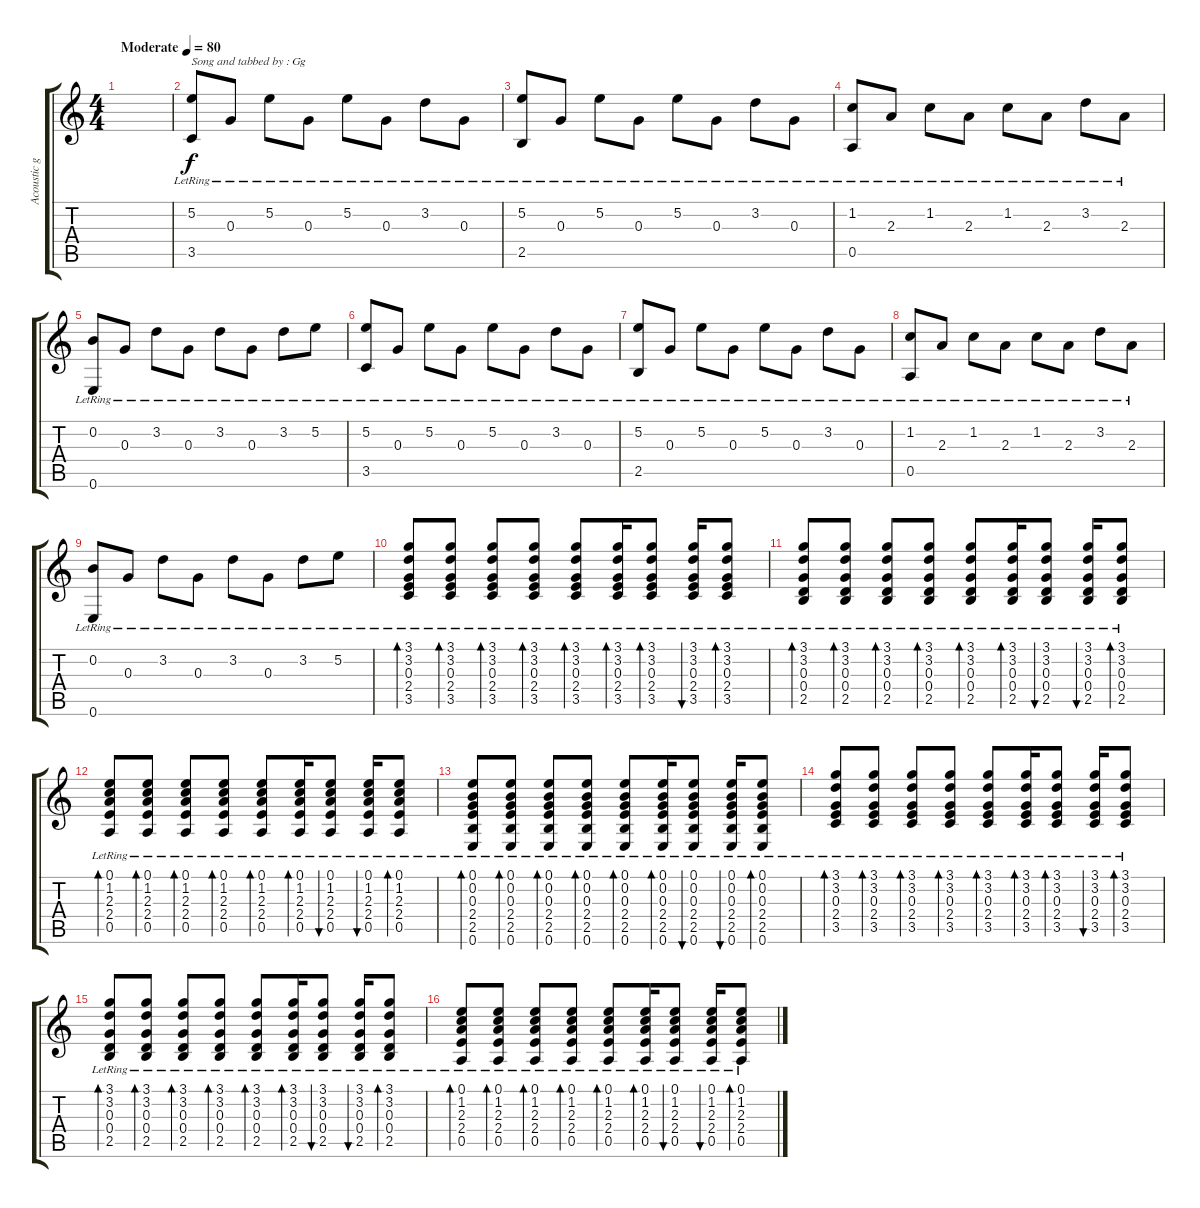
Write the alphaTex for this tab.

\track ("Acoustic guitar 2" "Acoustic g") {instrument acousticguitarsteel}
\staff {score tabs}
\tuning (E4 B3 G3 D3 A2 E2) {hide}
\ts (4 4)
\tempo (80 "Moderate")
\clef g2
\ks c
|
(5.2{lr} 3.5{lr}).8{txt "Song and tabbed by : Gg" volume 14} 0.3{lr}.8 5.2{lr}.8 0.3{lr}.8 5.2{lr}.8 0.3{lr}.8 3.2{lr}.8 0.3{lr}.8 |
(5.2{lr} 2.5).8 0.3{lr}.8 5.2{lr}.8 0.3{lr}.8{txt ""} 5.2{lr}.8 0.3{lr}.8 3.2{lr}.8 0.3{lr}.8 |
(1.2{lr} 0.5{lr}).8 2.3{lr}.8 1.2{lr}.8 2.3{lr}.8 1.2{lr}.8 2.3{lr}.8 3.2{lr}.8 2.3{lr}.8 |
(0.2 0.6{lr}).8 0.3{lr}.8 3.2{lr}.8 0.3{lr}.8 3.2{lr}.8 0.3{lr}.8 3.2{lr}.8 5.2{lr}.8 |
(5.2{lr} 3.5{lr}).8 0.3{lr}.8 5.2{lr}.8 0.3{lr}.8 5.2{lr}.8 0.3{lr}.8 3.2{lr}.8 0.3{lr}.8 |
(5.2{lr} 2.5).8 0.3{lr}.8 5.2{lr}.8 0.3{lr}.8 5.2{lr}.8 0.3{lr}.8 3.2{lr}.8 0.3{lr}.8 |
(1.2{lr} 0.5{lr}).8 2.3{lr}.8 1.2{lr}.8 2.3{lr}.8 1.2{lr}.8 2.3{lr}.8 3.2{lr}.8 2.3{lr}.8 |
(0.2 0.6{lr}).8 0.3{lr}.8 3.2{lr}.8 0.3{lr}.8 3.2{lr}.8 0.3{lr}.8 3.2{lr}.8 5.2{lr}.8 |
(3.1{lr} 3.2{lr} 0.3{lr} 2.4{lr} 3.5{lr}).8{bd 60 volume 12 balance 6} (3.1{lr} 3.2{lr} 0.3{lr} 2.4{lr} 3.5{lr}).8{bd 60} (3.1{lr} 3.2{lr} 0.3{lr} 2.4{lr} 3.5{lr}).8{bd 60} (3.1{lr} 3.2{lr} 0.3{lr} 2.4{lr} 3.5{lr}).8{bd 60} (3.1{lr} 3.2{lr} 0.3{lr} 2.4{lr} 3.5{lr}).8{bd 60} (3.1{lr} 3.2{lr} 0.3{lr} 2.4{lr} 3.5{lr}).16{bd 60} (3.1{lr} 3.2{lr} 0.3{lr} 2.4{lr} 3.5{lr}).8{bd 60} (3.1{lr} 3.2{lr} 0.3{lr} 2.4{lr} 3.5{lr}).16{bu 60} (3.1{lr} 3.2{lr} 0.3{lr} 2.4{lr} 3.5{lr}).8{bd 60} |
(3.1{lr} 3.2{lr} 0.3{lr} 0.4{lr} 2.5{lr}).8{bd 60} (3.1{lr} 3.2{lr} 0.3{lr} 0.4{lr} 2.5{lr}).8{bd 60} (3.1{lr} 3.2{lr} 0.3{lr} 0.4{lr} 2.5{lr}).8{bd 60} (3.1{lr} 3.2{lr} 0.3{lr} 0.4{lr} 2.5{lr}).8{bd 60} (3.1{lr} 3.2{lr} 0.3{lr} 0.4{lr} 2.5{lr}).8{bd 60} (3.1{lr} 3.2{lr} 0.3{lr} 0.4{lr} 2.5{lr}).16{bd 60} (3.1{lr} 3.2{lr} 0.3{lr} 0.4{lr} 2.5{lr}).8{bu 60} (3.1{lr} 3.2{lr} 0.3{lr} 0.4{lr} 2.5{lr}).16{bu 60} (3.1{lr} 3.2{lr} 0.3{lr} 0.4{lr} 2.5{lr}).8{bd 60} |
(0.1{lr} 1.2{lr} 2.3{lr} 2.4{lr} 0.5{lr}).8{bd 60} (0.1{lr} 1.2{lr} 2.3{lr} 2.4{lr} 0.5{lr}).8{bd 60} (0.1{lr} 1.2{lr} 2.3{lr} 2.4{lr} 0.5{lr}).8{bd 60} (0.1{lr} 1.2{lr} 2.3{lr} 2.4{lr} 0.5{lr}).8{bd 60} (0.1{lr} 1.2{lr} 2.3{lr} 2.4{lr} 0.5{lr}).8{bd 60} (0.1{lr} 1.2{lr} 2.3{lr} 2.4{lr} 0.5{lr}).16{bd 60} (0.1{lr} 1.2{lr} 2.3{lr} 2.4{lr} 0.5{lr}).8{bu 60} (0.1{lr} 1.2{lr} 2.3{lr} 2.4{lr} 0.5{lr}).16{bu 60} (0.1{lr} 1.2{lr} 2.3{lr} 2.4{lr} 0.5{lr}).8{bd 60} |
(0.1{lr} 0.2{lr} 0.3{lr} 2.4{lr} 2.5{lr} 0.6{lr}).8{bd 60} (0.1{lr} 0.2{lr} 0.3{lr} 2.4{lr} 2.5{lr} 0.6{lr}).8{bd 60} (0.1{lr} 0.2{lr} 0.3{lr} 2.4{lr} 2.5{lr} 0.6{lr}).8{bd 60} (0.1{lr} 0.2{lr} 0.3{lr} 2.4{lr} 2.5{lr} 0.6{lr}).8{bd 60} (0.1{lr} 0.2{lr} 0.3{lr} 2.4{lr} 2.5{lr} 0.6{lr}).8{bd 60} (0.1{lr} 0.2{lr} 0.3{lr} 2.4{lr} 2.5{lr} 0.6{lr}).16{bd 60} (0.1{lr} 0.2{lr} 0.3{lr} 2.4{lr} 2.5{lr} 0.6{lr}).8{bu 60} (0.1{lr} 0.2{lr} 0.3{lr} 2.4{lr} 2.5{lr} 0.6{lr}).16{bu 60} (0.1{lr} 0.2{lr} 0.3{lr} 2.4{lr} 2.5{lr} 0.6{lr}).8{bd 60} |
(3.1{lr} 3.2{lr} 0.3{lr} 2.4{lr} 3.5{lr}).8{bd 60} (3.1{lr} 3.2{lr} 0.3{lr} 2.4{lr} 3.5{lr}).8{bd 60} (3.1{lr} 3.2{lr} 0.3{lr} 2.4{lr} 3.5{lr}).8{bd 60} (3.1{lr} 3.2{lr} 0.3{lr} 2.4{lr} 3.5{lr}).8{bd 60} (3.1{lr} 3.2{lr} 0.3{lr} 2.4{lr} 3.5{lr}).8{bd 60} (3.1{lr} 3.2{lr} 0.3{lr} 2.4{lr} 3.5{lr}).16{bd 60} (3.1{lr} 3.2{lr} 0.3{lr} 2.4{lr} 3.5{lr}).8{bd 60} (3.1{lr} 3.2{lr} 0.3{lr} 2.4{lr} 3.5{lr}).16{bu 60} (3.1{lr} 3.2{lr} 0.3{lr} 2.4{lr} 3.5{lr}).8{bd 60} |
(3.1{lr} 3.2{lr} 0.3{lr} 0.4{lr} 2.5{lr}).8{bd 60} (3.1{lr} 3.2{lr} 0.3{lr} 0.4{lr} 2.5{lr}).8{bd 60} (3.1{lr} 3.2{lr} 0.3{lr} 0.4{lr} 2.5{lr}).8{bd 60} (3.1{lr} 3.2{lr} 0.3{lr} 0.4{lr} 2.5{lr}).8{bd 60} (3.1{lr} 3.2{lr} 0.3{lr} 0.4{lr} 2.5{lr}).8{bd 60} (3.1{lr} 3.2{lr} 0.3{lr} 0.4{lr} 2.5{lr}).16{bd 60} (3.1{lr} 3.2{lr} 0.3{lr} 0.4{lr} 2.5{lr}).8{bu 60} (3.1{lr} 3.2{lr} 0.3{lr} 0.4{lr} 2.5{lr}).16{bu 60} (3.1{lr} 3.2{lr} 0.3{lr} 0.4{lr} 2.5{lr}).8{bd 60} |
(0.1{lr} 1.2{lr} 2.3{lr} 2.4{lr} 0.5{lr}).8{bd 60} (0.1{lr} 1.2{lr} 2.3{lr} 2.4{lr} 0.5{lr}).8{bd 60} (0.1{lr} 1.2{lr} 2.3{lr} 2.4{lr} 0.5{lr}).8{bd 60} (0.1{lr} 1.2{lr} 2.3{lr} 2.4{lr} 0.5{lr}).8{bd 60} (0.1{lr} 1.2{lr} 2.3{lr} 2.4{lr} 0.5{lr}).8{bd 60} (0.1{lr} 1.2{lr} 2.3{lr} 2.4{lr} 0.5{lr}).16{bd 60} (0.1{lr} 1.2{lr} 2.3{lr} 2.4{lr} 0.5{lr}).8{bu 60} (0.1{lr} 1.2{lr} 2.3{lr} 2.4{lr} 0.5{lr}).16{bu 60} (0.1{lr} 1.2{lr} 2.3{lr} 2.4{lr} 0.5{lr}).8{bd 60}
